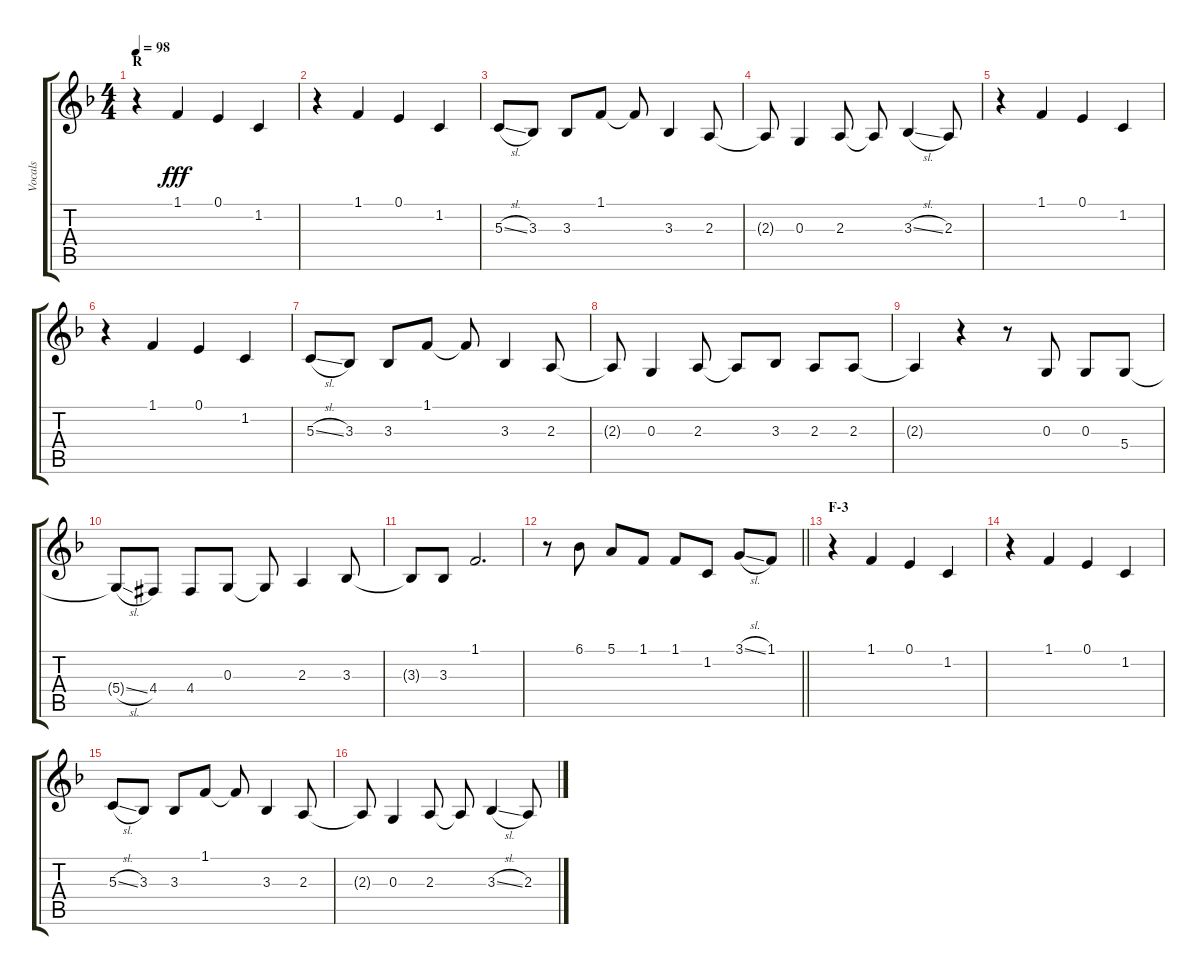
\track ("Vocals" "Vocals") {instrument voiceoohs}
\staff {score tabs}
\tuning (E4 B3 G3 D3 A2 E2) {hide}
\ts (4 4)
\section ("" "R")
\tempo 98
\clef g2
\ks f
r.4{dy fff} 1.1.4 0.1.4 1.2.4 |
r.4 1.1.4 0.1.4 1.2.4 |
5.3{sl}.8 3.3.8 3.3.8 1.1.8 1.1{t}.8 3.3.4 2.3.8 |
2.3{t}.8 0.3.4 2.3.8 2.3{t}.8 3.3{sl}.4 2.3.8 |
r.4 1.1.4 0.1.4 1.2.4 |
r.4 1.1.4 0.1.4 1.2.4 |
5.3{sl}.8 3.3.8 3.3.8 1.1.8 1.1{t}.8 3.3.4 2.3.8 |
2.3{t}.8 0.3.4 2.3.8 2.3{t}.8 3.3.8 2.3.8 2.3.8 |
2.3{t}.4 r.4 r.8 0.3.8 0.3.8 5.4.8 |
5.4{sl t}.8 4.4{acc #}.8 4.4{acc #}.8 0.3.8 0.3{t}.8 2.3.4 3.3.8 |
3.3{t}.8 3.3.8 1.1.2{d} |
\barLineRight lightlight
r.8 6.1.8 5.1.8 1.1.8 1.1.8 1.2.8 3.1{sl}.8 1.1.8 |
\section ("" "F-3")
r.4 1.1.4 0.1.4 1.2.4 |
r.4 1.1.4 0.1.4 1.2.4 |
5.3{sl}.8 3.3.8 3.3.8 1.1.8 1.1{t}.8 3.3.4 2.3.8 |
2.3{t}.8 0.3.4 2.3.8 2.3{t}.8 3.3{sl}.4 2.3.8
